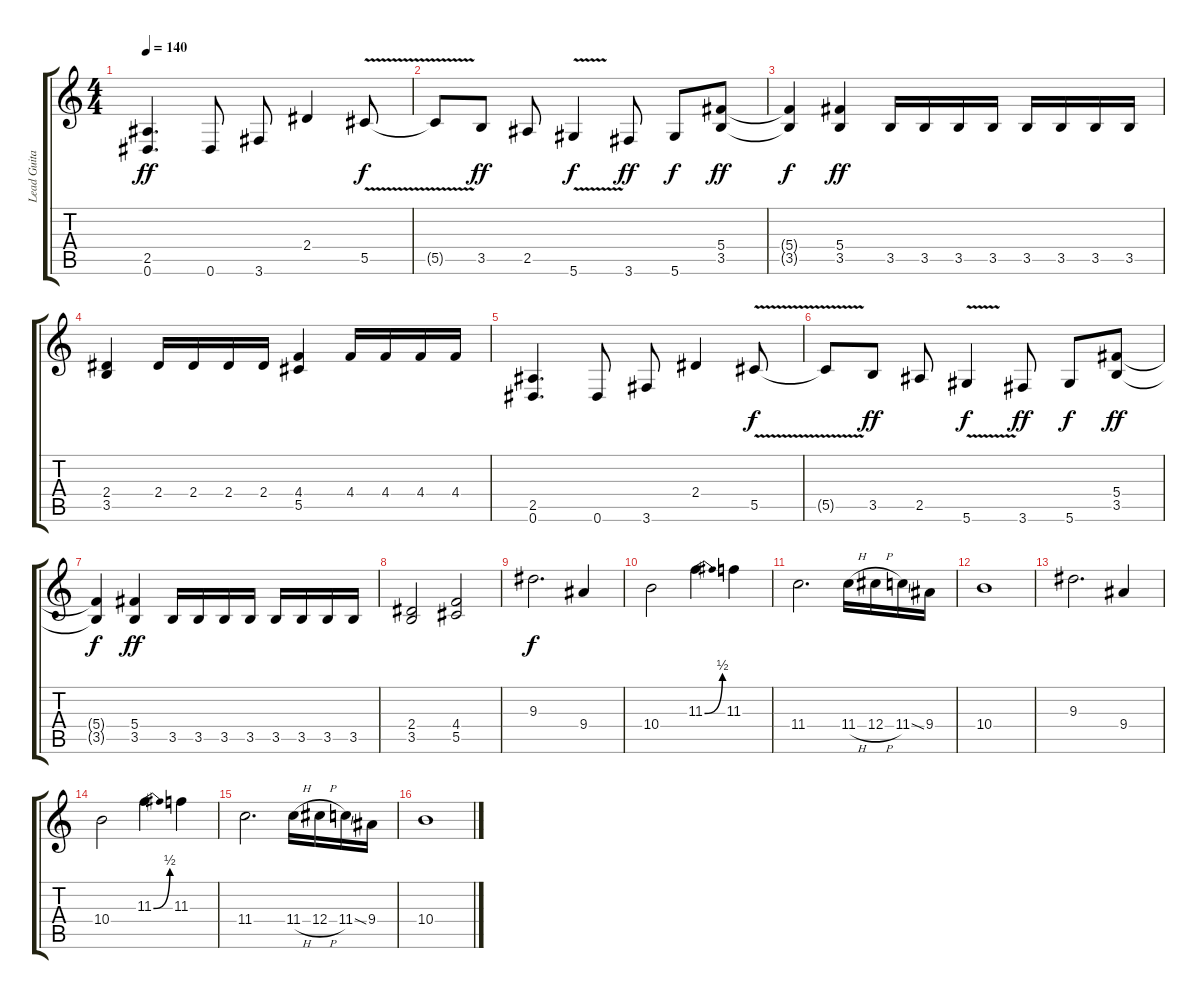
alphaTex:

\track ("Lead Guitar" "Lead Guita") {instrument overdrivenguitar}
\staff {score tabs}
\tuning (Eb4 Bb3 Gb3 Db3 Ab2 Eb2) {hide}
\ts (4 4)
\tempo 140
\clef g2
\ks c
(2.5 0.6).4{d dy ff} 0.6.8 3.6.8 2.4.4 5.5{v}.8{dy f} |
5.5{t}.8 3.5.8{dy ff} 2.5.8 5.6{v}.4{dy f} 3.6.8{dy ff} 5.6.8{dy f} (5.4 3.5).8{dy ff} |
(5.4{t} 3.5{t}).4{dy f} (5.4 3.5).4{dy ff} 3.5.16 3.5.16 3.5.16 3.5.16 3.5.16 3.5.16 3.5.16 3.5.16 |
(2.4 3.5).4 2.4.16 2.4.16 2.4.16 2.4.16 (4.4 5.5).4 4.4.16 4.4.16 4.4.16 4.4.16 |
(2.5 0.6).4{d} 0.6.8 3.6.8 2.4.4 5.5{v}.8{dy f} |
5.5{t}.8 3.5.8{dy ff} 2.5.8 5.6{v}.4{dy f} 3.6.8{dy ff} 5.6.8{dy f} (5.4 3.5).8{dy ff} |
(5.4{t} 3.5{t}).4{dy f} (5.4 3.5).4{dy ff} 3.5.16 3.5.16 3.5.16 3.5.16 3.5.16 3.5.16 3.5.16 3.5.16 |
(2.4 3.5).2 (4.4 5.5).2 |
9.3.2{d dy f} 9.4.4 |
10.4.2 11.3{be (bend 0 0 60 2)}.4 11.3.4 |
11.4.2{d} 11.4{h}.16 12.4{h}.16 11.4{ss}.16 9.4.16 |
10.4.1 |
9.3.2{d} 9.4.4 |
10.4.2 11.3{be (bend 0 0 60 2)}.4 11.3.4 |
11.4.2{d} 11.4{h}.16 12.4{h}.16 11.4{ss}.16 9.4.16 |
10.4.1
